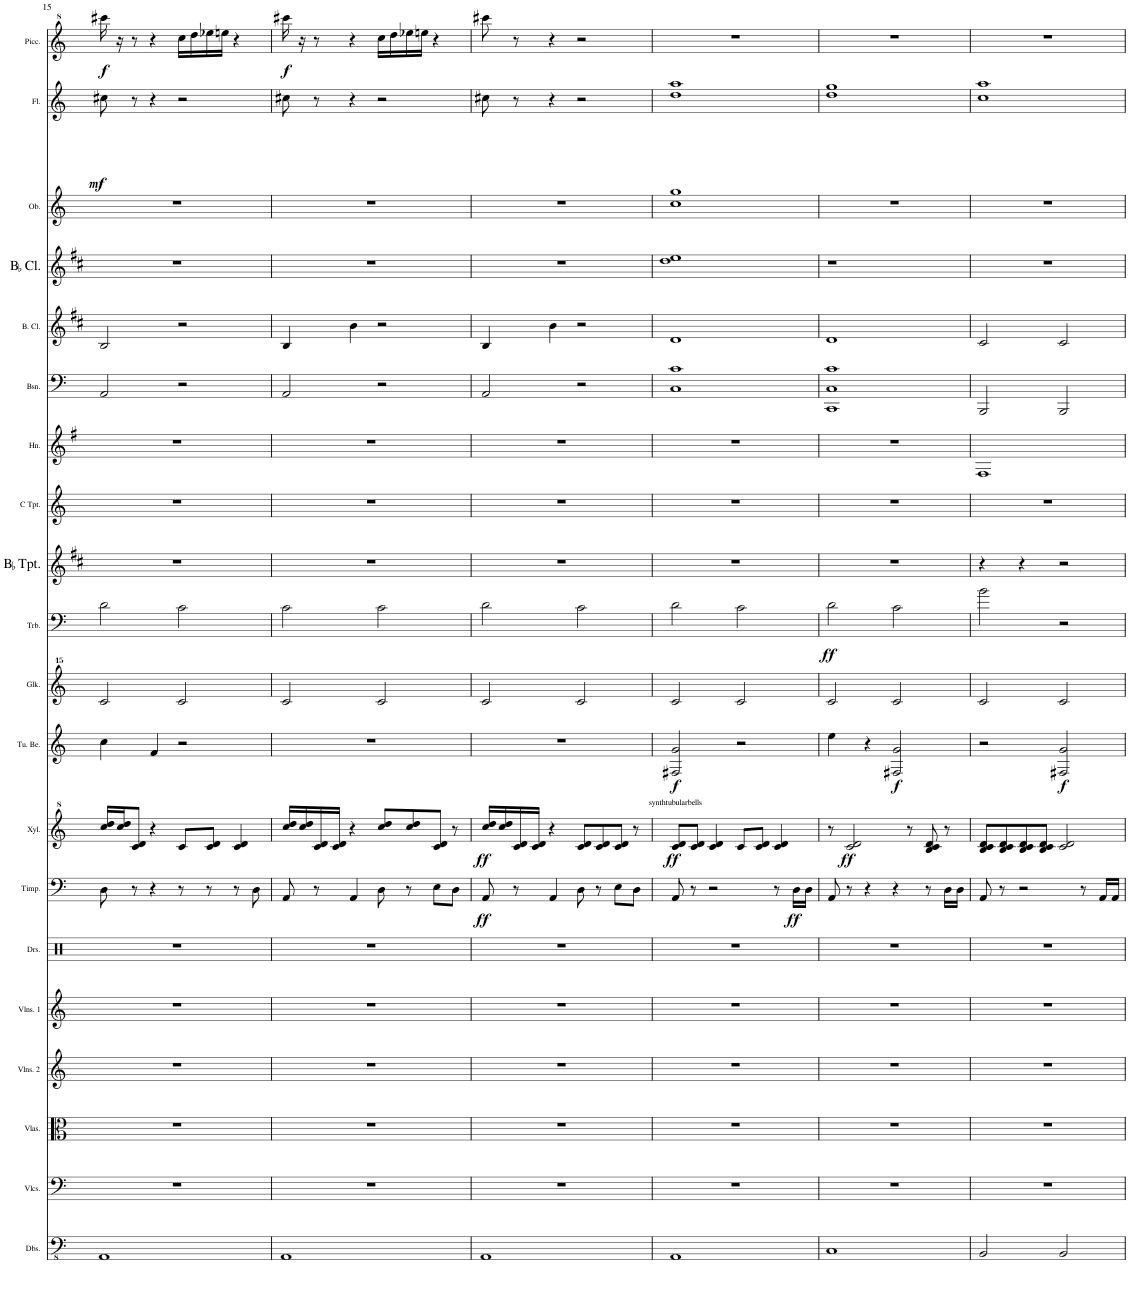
**kern	**kern	**kern	**kern	**kern	**kern	**kern	**dynam	**kern	**dynam	**kern	**text	**dynam	**kern	**kern	**dynam	**kern	**kern	**kern	**kern	**kern	**kern	**kern	**kern	**dynam	**kern	**dynam
*part20	*part19	*part18	*part17	*part16	*part15	*part14	*part14	*part13	*part13	*part12	*part12	*part12	*part11	*part10	*part10	*part9	*part8	*part7	*part6	*part5	*part4	*part3	*part2	*part2	*part1	*part1
*staff20	*staff19	*staff18	*staff17	*staff16	*staff15	*staff14	*staff14	*staff13	*staff13	*staff12	*staff12	*staff12	*staff11	*staff10	*staff10	*staff9	*staff8	*staff7	*staff6	*staff5	*staff4	*staff3	*staff2	*staff2	*staff1	*staff1
*I"Double Basses	*I"Violoncellos	*I"Violas	*I"Violins 2	*I"Violins 1	*I"Drumset	*I"Timpani	*	*I"Xylophone	*	*I"Tubular Bells	*	*	*I"Glockenspiel	*I"Trombone	*	*I"BaccidentalFlat Trumpet	*I"C Trumpet	*I"Horn	*I"Bassoon	*I"Bass Clarinet	*I"BaccidentalFlat Clarinet	*I"Oboe	*I"Flute	*	*I"Piccolo	*
*I'Dbs.	*I'Vlcs.	*I'Vlas.	*I'Vlns. 2	*I'Vlns. 1	*I'Drs.	*I'Timp.	*	*I'Xyl.	*	*I'Tu. Be.	*	*	*I'Glk.	*I'Trb.	*	*I'BaccidentalFlat Tpt.	*I'C Tpt.	*I'Hn.	*I'Bsn.	*I'B. Cl.	*I'BaccidentalFlat Cl.	*I'Ob.	*I'Fl.	*	*I'Picc.	*
!!LO:PB:g=z
*clefFv4	*clefF4	*clefC3	*clefG2	*clefG2	*clefX	*clefF4	*	*clefG^2	*	*clefG2	*	*	*clefG^^2	*clefF4	*	*clefG2	*clefG2	*clefG2	*clefF4	*clefG2	*clefG2	*clefG2	*clefG2	*	*clefG^2	*
*	*	*	*	*	*	*	*	*	*	*	*	*	*	*	*	*Trd1c2	*	*Trd4c7	*	*Trd8c14	*Trd1c2	*	*	*	*Trd-7c-12	*
*k[]	*k[]	*k[]	*k[]	*k[]	*k[]	*k[]	*	*k[]	*	*k[]	*	*	*k[]	*k[]	*	*k[f#c#]	*k[]	*k[f#]	*k[]	*k[f#c#]	*k[f#c#]	*k[]	*k[]	*	*k[]	*
*M4/4	*M4/4	*M4/4	*M4/4	*M4/4	*M4/4	*M4/4	*	*M4/4	*	*M4/4	*	*	*M4/4	*M4/4	*	*M4/4	*M4/4	*M4/4	*M4/4	*M4/4	*M4/4	*M4/4	*	*	*	*
=15	=15	=15	=15	=15	=15	=15	=15	=15	=15	=15	=15	=15	=15	=15	=15	=15	=15	=15	=15	=15	=15	=15	=15	=15	=15	=15
!	!	!	!	!	!	!	!	!	!	!	!	!	!	!	!	!	!	!	!	!	!	!	!	!LO:DY:b	!	!LO:DY:b
1AAA	1r	1r	1r	1r	1r	8D\	.	16ccc/ 16ddd/LL	.	4cc\	.	.	2ccc/	2d\	.	1r	1r	1r	2AA/	2B/	1r	1r	8cc#X\	mf	16cccc#X\	f
.	.	.	.	.	.	.	.	16ccc/ 16ddd/J	.	.	.	.	.	.	.	.	.	.	.	.	.	.	.	.	16r	.
.	.	.	.	.	.	8r	.	8cc/ 8dd/J	.	.	.	.	.	.	.	.	.	.	.	.	.	.	8r	.	8r	.
.	.	.	.	.	.	4r	.	4r	.	4f/	.	.	.	.	.	.	.	.	.	.	.	.	4r	.	4r	.
.	.	.	.	.	.	8r	.	8cc/L	.	2r	.	.	2ccc/	2c\	.	.	.	.	2r	2r	.	.	2r	.	16ccc\LL	.
.	.	.	.	.	.	.	.	.	.	.	.	.	.	.	.	.	.	.	.	.	.	.	.	.	16ddd\	.
.	.	.	.	.	.	8r	.	8cc/ 8dd/J	.	.	.	.	.	.	.	.	.	.	.	.	.	.	.	.	16eee-X\	.
.	.	.	.	.	.	.	.	.	.	.	.	.	.	.	.	.	.	.	.	.	.	.	.	.	16eeen\JJ	.
.	.	.	.	.	.	8r	.	4cc/ 4dd/	.	.	.	.	.	.	.	.	.	.	.	.	.	.	.	.	4r	.
.	.	.	.	.	.	8D\	.	.	.	.	.	.	.	.	.	.	.	.	.	.	.	.	.	.	.	.
=16	=16	=16	=16	=16	=16	=16	=16	=16	=16	=16	=16	=16	=16	=16	=16	=16	=16	=16	=16	=16	=16	=16	=16	=16	=16	=16
!	!	!	!	!	!	!	!	!	!	!	!	!	!	!	!	!	!	!	!	!	!	!	!	!	!	!LO:DY:b
1AAA	1r	1r	1r	1r	1r	8AA/	.	16ccc/ 16ddd/LL	.	1r	.	.	2ccc/	2c\	.	1r	1r	1r	2AA/	4B/	1r	1r	8cc#X\	.	16cccc#X\	f
.	.	.	.	.	.	.	.	16ccc/ 16ddd/	.	.	.	.	.	.	.	.	.	.	.	.	.	.	.	.	16r	.
.	.	.	.	.	.	8r	.	16cc/ 16dd/	.	.	.	.	.	.	.	.	.	.	.	.	.	.	8r	.	8r	.
.	.	.	.	.	.	.	.	16cc/ 16dd/JJ	.	.	.	.	.	.	.	.	.	.	.	.	.	.	.	.	.	.
.	.	.	.	.	.	4AA/	.	4r	.	.	.	.	.	.	.	.	.	.	.	4b\	.	.	4r	.	4r	.
.	.	.	.	.	.	8D\	.	8ccc/ 8ddd/L	.	.	.	.	2ccc/	2c\	.	.	.	.	2r	2r	.	.	2r	.	16ccc\LL	.
.	.	.	.	.	.	.	.	.	.	.	.	.	.	.	.	.	.	.	.	.	.	.	.	.	16ddd\	.
.	.	.	.	.	.	8r	.	8ccc/ 8ddd/	.	.	.	.	.	.	.	.	.	.	.	.	.	.	.	.	16eee-X\	.
.	.	.	.	.	.	.	.	.	.	.	.	.	.	.	.	.	.	.	.	.	.	.	.	.	16eeen\JJ	.
.	.	.	.	.	.	8E\L	.	8cc/ 8dd/J	.	.	.	.	.	.	.	.	.	.	.	.	.	.	.	.	4r	.
.	.	.	.	.	.	8D\J	.	8r	.	.	.	.	.	.	.	.	.	.	.	.	.	.	.	.	.	.
=17	=17	=17	=17	=17	=17	=17	=17	=17	=17	=17	=17	=17	=17	=17	=17	=17	=17	=17	=17	=17	=17	=17	=17	=17	=17	=17
!	!	!	!	!	!	!	!LO:DY:b	!	!LO:DY:b	!	!	!	!	!	!	!	!	!	!	!	!	!	!	!	!	!
1AAA	1r	1r	1r	1r	1r	8AA/	ff	16ccc/ 16ddd/LL	ff	1r	.	.	2ccc/	2d\	.	1r	1r	1r	2AA/	4B/	1r	1r	8cc#X\	.	8cccc#X\	.
.	.	.	.	.	.	.	.	16ccc/ 16ddd/	.	.	.	.	.	.	.	.	.	.	.	.	.	.	.	.	.	.
.	.	.	.	.	.	8r	.	16cc/ 16dd/	.	.	.	.	.	.	.	.	.	.	.	.	.	.	8r	.	8r	.
.	.	.	.	.	.	.	.	16cc/ 16dd/JJ	.	.	.	.	.	.	.	.	.	.	.	.	.	.	.	.	.	.
.	.	.	.	.	.	4AA/	.	4r	.	.	.	.	.	.	.	.	.	.	.	4b\	.	.	4r	.	4r	.
.	.	.	.	.	.	8D\	.	8cc/ 8dd/L	.	.	.	.	2ccc/	2c\	.	.	.	.	2r	2r	.	.	2r	.	2r	.
.	.	.	.	.	.	8r	.	8cc/ 8dd/	.	.	.	.	.	.	.	.	.	.	.	.	.	.	.	.	.	.
.	.	.	.	.	.	8E\L	.	8cc/ 8dd/J	.	.	.	.	.	.	.	.	.	.	.	.	.	.	.	.	.	.
.	.	.	.	.	.	8D\J	.	8r	.	.	.	.	.	.	.	.	.	.	.	.	.	.	.	.	.	.
=18	=18	=18	=18	=18	=18	=18	=18	=18	=18	=18	=18	=18	=18	=18	=18	=18	=18	=18	=18	=18	=18	=18	=18	=18	=18	=18
!	!	!	!	!	!	!	!	!	!LO:DY:b	!	!LO:LY:b	!LO:DY:b	!	!	!	!	!	!	!	!	!	!	!	!	!	!
1AAA	1r	1r	1r	1r	1r	8AA/	.	8cc/ 8dd/L	ff	2F#X/ 2g/	synthtubularbells	f	2ccc/	2d\	.	1r	1r	1r	1C 1c	1d	1dd 1ee	1cc 1gg	1dd 1aa	.	1r	.
.	.	.	.	.	.	8r	.	8cc/ 8dd/J	.	.	.	.	.	.	.	.	.	.	.	.	.	.	.	.	.	.
.	.	.	.	.	.	2r	.	4cc/ 4dd/	.	.	.	.	.	.	.	.	.	.	.	.	.	.	.	.	.	.
.	.	.	.	.	.	.	.	8cc/L	.	2r	.	.	2ccc/	2c\	.	.	.	.	.	.	.	.	.	.	.	.
.	.	.	.	.	.	.	.	8cc/ 8dd/J	.	.	.	.	.	.	.	.	.	.	.	.	.	.	.	.	.	.
.	.	.	.	.	.	8r	.	4cc/ 4dd/	.	.	.	.	.	.	.	.	.	.	.	.	.	.	.	.	.	.
!	!	!	!	!	!	!	!LO:DY:b	!	!	!	!	!	!	!	!	!	!	!	!	!	!	!	!	!	!	!
.	.	.	.	.	.	16D\LL	ff	.	.	.	.	.	.	.	.	.	.	.	.	.	.	.	.	.	.	.
.	.	.	.	.	.	16D\JJ	.	.	.	.	.	.	.	.	.	.	.	.	.	.	.	.	.	.	.	.
=19	=19	=19	=19	=19	=19	=19	=19	=19	=19	=19	=19	=19	=19	=19	=19	=19	=19	=19	=19	=19	=19	=19	=19	=19	=19	=19
!	!	!	!	!	!	!	!	!	!	!	!	!	!	!	!LO:DY:b	!	!	!	!	!	!	!	!	!	!	!
1CC	1r	1r	1r	1r	1r	8AA/	.	8r	.	4ee\	.	.	2ccc/	2d\	ff	1r	1r	1r	1CC 1C 1c	1d	1r	1r	1dd 1gg	.	1r	.
!	!	!	!	!	!	!	!	!	!LO:DY:b	!	!	!	!	!	!	!	!	!	!	!	!	!	!	!	!	!
.	.	.	.	.	.	8r	.	2cc/ 2dd/	ff	.	.	.	.	.	.	.	.	.	.	.	.	.	.	.	.	.
.	.	.	.	.	.	4r	.	.	.	4r	.	.	.	.	.	.	.	.	.	.	.	.	.	.	.	.
!	!	!	!	!	!	!	!	!	!	!	!	!LO:DY:b	!	!	!	!	!	!	!	!	!	!	!	!	!	!
.	.	.	.	.	.	4r	.	.	.	2F#X/ 2g/	.	f	2ccc/	2c\	.	.	.	.	.	.	.	.	.	.	.	.
.	.	.	.	.	.	.	.	8r	.	.	.	.	.	.	.	.	.	.	.	.	.	.	.	.	.	.
.	.	.	.	.	.	8r	.	8b/ 8cc/ 8dd/	.	.	.	.	.	.	.	.	.	.	.	.	.	.	.	.	.	.
.	.	.	.	.	.	16D\LL	.	8r	.	.	.	.	.	.	.	.	.	.	.	.	.	.	.	.	.	.
.	.	.	.	.	.	16D\JJ	.	.	.	.	.	.	.	.	.	.	.	.	.	.	.	.	.	.	.	.
=20	=20	=20	=20	=20	=20	=20	=20	=20	=20	=20	=20	=20	=20	=20	=20	=20	=20	=20	=20	=20	=20	=20	=20	=20	=20	=20
2BBB/	1r	1r	1r	1r	1r	8AA/	.	8b/ 8cc/ 8dd/L	.	2r	.	.	2ccc/	2b\	.	4r	1r	1F#	2BBB/	2c#/	1r	1r	1cc 1aa	.	1r	.
.	.	.	.	.	.	8r	.	8b/ 8cc/ 8dd/	.	.	.	.	.	.	.	.	.	.	.	.	.	.	.	.	.	.
.	.	.	.	.	.	2r	.	8b/ 8cc/ 8dd/	.	.	.	.	.	.	.	4r	.	.	.	.	.	.	.	.	.	.
.	.	.	.	.	.	.	.	8b/ 8cc/ 8dd/J	.	.	.	.	.	.	.	.	.	.	.	.	.	.	.	.	.	.
!	!	!	!	!	!	!	!	!	!	!	!	!LO:DY:b	!	!	!	!	!	!	!	!	!	!	!	!	!	!
2BBB/	.	.	.	.	.	.	.	2cc/ 2dd/	.	2F#X/ 2g/	.	f	2ccc/	2r	.	2r	.	.	2BBB/	2c#/	.	.	.	.	.	.
.	.	.	.	.	.	8r	.	.	.	.	.	.	.	.	.	.	.	.	.	.	.	.	.	.	.	.
.	.	.	.	.	.	16AA/LL	.	.	.	.	.	.	.	.	.	.	.	.	.	.	.	.	.	.	.	.
.	.	.	.	.	.	16AA/JJ	.	.	.	.	.	.	.	.	.	.	.	.	.	.	.	.	.	.	.	.
=	=	=	=	=	=	=	=	=	=	=	=	=	=	=	=	=	=	=	=	=	=	=	=	=	=	=
*-	*-	*-	*-	*-	*-	*-	*-	*-	*-	*-	*-	*-	*-	*-	*-	*-	*-	*-	*-	*-	*-	*-	*-	*-	*-	*-
